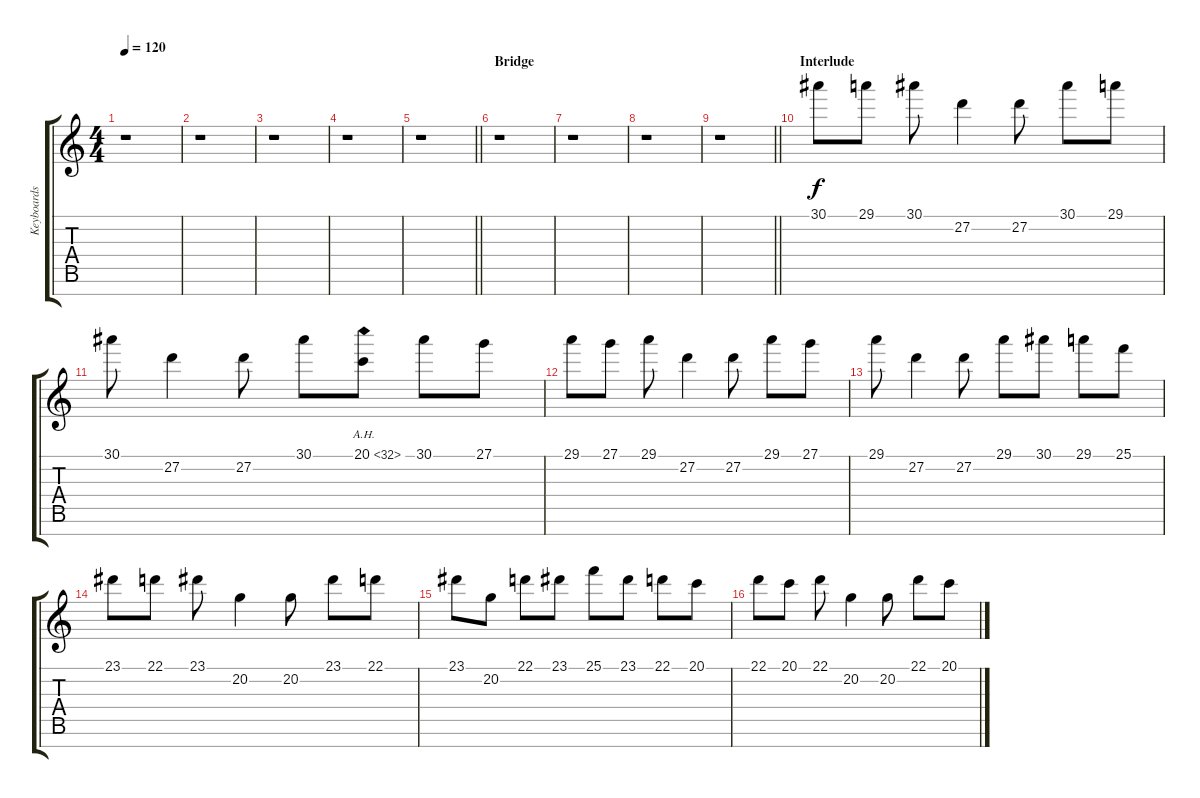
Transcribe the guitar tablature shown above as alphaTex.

\track ("Keyboards 1" "Keyboards ") {instrument acousticgrandpiano}
\staff {score tabs}
\tuning (E4 B3 G3 D3 A2 E2 B1) {hide}
\ts (4 4)
\tempo 120
\clef g2
\ks c
r.1{dy f} |
r.1 |
r.1 |
r.1 |
\barLineRight lightlight
r.1 |
\section ("" "Bridge")
r.1 |
r.1 |
r.1 |
\barLineRight lightlight
r.1 |
\section ("" "Interlude")
30.1.8 29.1.8 30.1.8 27.2.4 27.2.8 30.1.8 29.1.8 |
30.1.8 27.2.4 27.2.8 30.1.8 20.1{ah 12}.8 30.1.8 27.1.8 |
29.1.8 27.1.8 29.1.8 27.2.4 27.2.8 29.1.8 27.1.8 |
29.1.8 27.2.4 27.2.8 29.1.8 30.1.8 29.1.8 25.1.8 |
23.1.8 22.1.8 23.1.8 20.2.4 20.2.8 23.1.8 22.1.8 |
23.1.8 20.2.8 22.1.8 23.1.8 25.1.8 23.1.8 22.1.8 20.1.8 |
22.1.8 20.1.8 22.1.8 20.2.4 20.2.8 22.1.8 20.1.8
